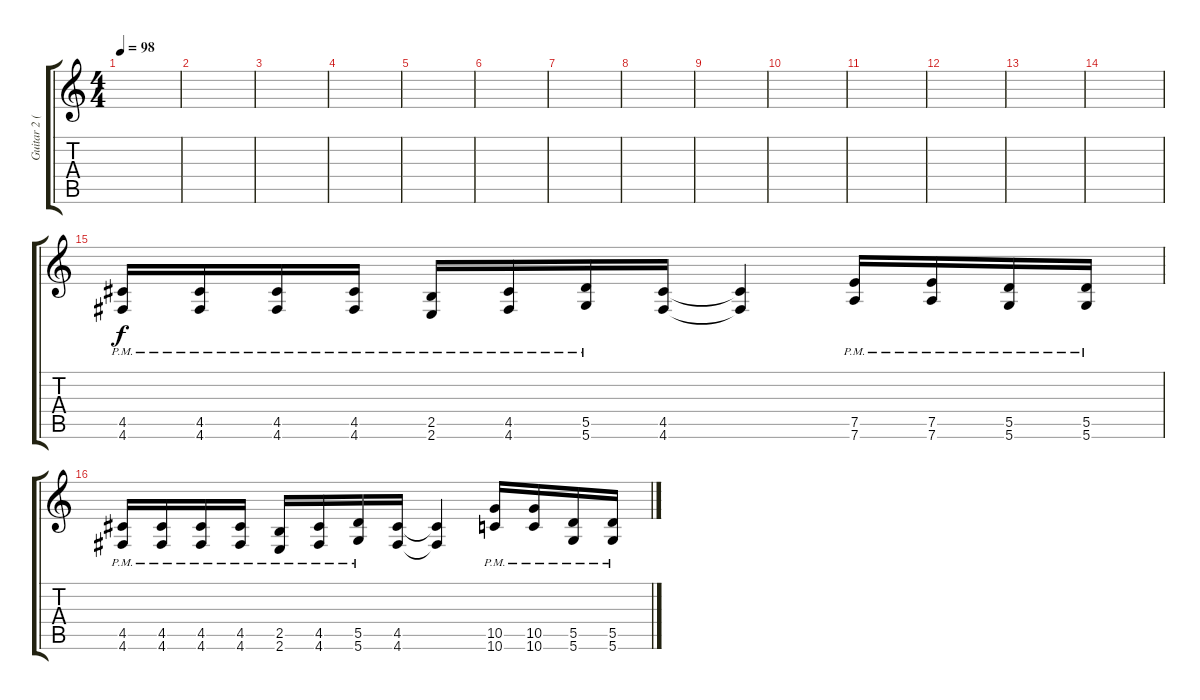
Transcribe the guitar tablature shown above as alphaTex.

\track ("Guitar 2 (Dave Kushner)" "Guitar 2 (") {instrument overdrivenguitar}
\staff {score tabs}
\tuning (E4 B3 G3 D3 A2 D2) {hide}
\ts (4 4)
\tempo 98
\clef g2
\ks c
|
|
|
|
|
|
|
|
|
|
|
|
|
|
(4.5{pm} 4.6{pm}).16{dy f} (4.5{pm} 4.6{pm}).16 (4.5{pm} 4.6{pm}).16 (4.5{pm} 4.6{pm}).16 (2.5{pm} 2.6{pm}).16 (4.5{pm} 4.6{pm}).16 (5.5{pm} 5.6{pm}).16 (4.5 4.6).16 (4.5{t} 4.6{t}).4 (7.5{pm} 7.6{pm}).16 (7.5{pm} 7.6{pm}).16 (5.5{pm} 5.6{pm}).16 (5.5{pm} 5.6{pm}).16 |
(4.5{pm} 4.6{pm}).16 (4.5{pm} 4.6{pm}).16 (4.5{pm} 4.6{pm}).16 (4.5{pm} 4.6{pm}).16 (2.5{pm} 2.6{pm}).16 (4.5{pm} 4.6{pm}).16 (5.5{pm} 5.6{pm}).16 (4.5 4.6).16 (4.5{t} 4.6{t}).4 (10.5{pm} 10.6{pm}).16 (10.5{pm} 10.6{pm}).16 (5.5{pm} 5.6{pm}).16 (5.5{pm} 5.6{pm}).16
